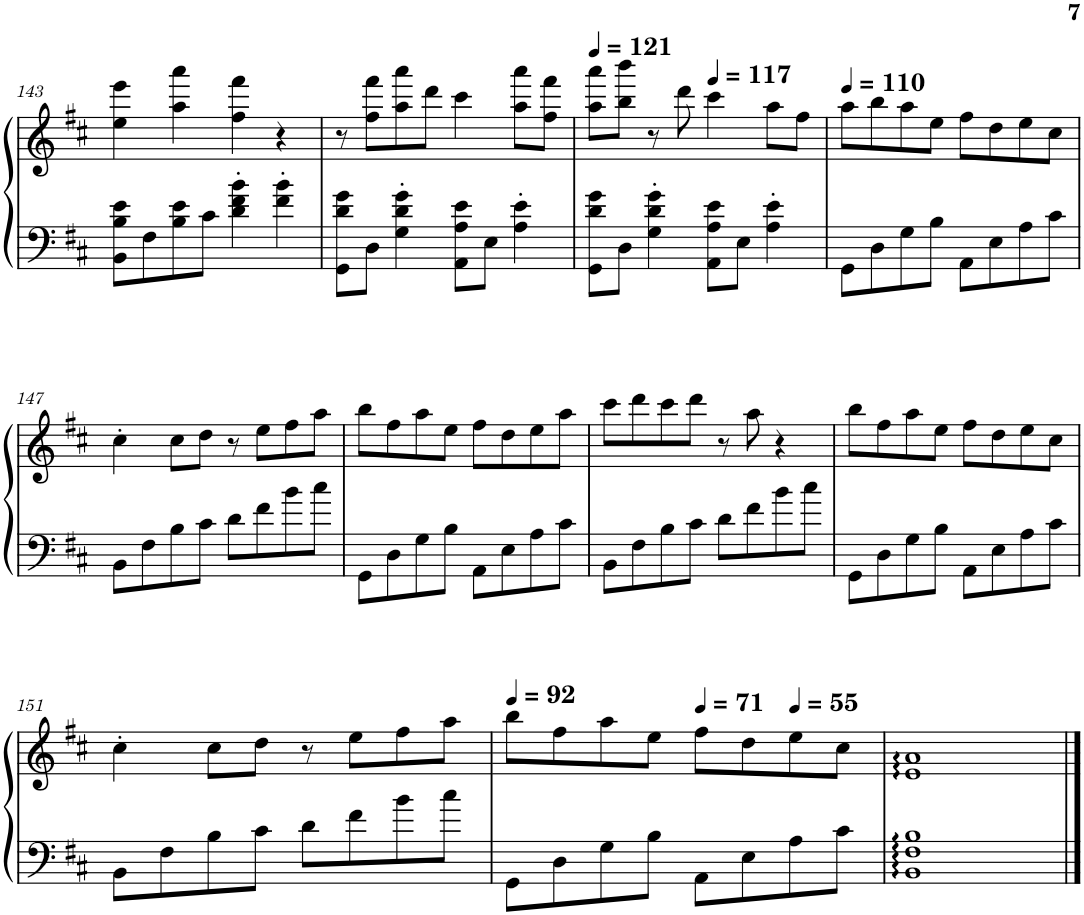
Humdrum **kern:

**kern	**kern
*part1	*part1
*staff2	*staff1
*I"钢琴, Piano 1	*
*I'Pno.	*
!!LO:PB:g=z
*clefF4	*clefG2
*k[f#c#]	*k[f#c#]
*M4/4	*M4/4
=143	=143
8BB\ 8B\ 8e\L	4ee\ 4eee\
8F#\	.
8B\ 8e\	4aa\ 4aaa\
8c#\J	.
4d\' 4f#\' 4b\'	4ff#\ 4fff#\
4f#\' 4b\'	4r
=144	=144
8GG\ 8d\ 8g\L	8r
8D\J	8ff#\ 8fff#\L
4G\' 4d\' 4g\'	8aa\ 8aaa\
.	8ddd\J
8AA\ 8A\ 8e\L	4ccc#\
8E\J	.
4A\' 4e\'	8aa\ 8aaa\L
.	8ff#\ 8fff#\J
=145	=145
*	*MM121
8GG\ 8d\ 8g\L	8aa\ 8aaa\L
8D\J	8bb\ 8bbb\J
4G\' 4d\' 4g\'	8r
.	8ddd\
*	*MM117
8AA\ 8A\ 8e\L	4ccc#\
8E\J	.
4A\' 4e\'	8aa\L
.	8ff#\J
=146	=146
*	*MM110
8GG\L	8aa\L
8D\	8bb\
8G\	8aa\
8B\J	8ee\J
8AA\L	8ff#\L
8E\	8dd\
8A\	8ee\
8c#\J	8cc#\J
!!LO:LB:g=z
=147	=147
8BB\L	4cc#'\
8F#\	.
8B\	8cc#\L
8c#\J	8dd\J
8d\L	8r
8f#\	8ee\L
8b\	8ff#\
8cc#\J	8aa\J
=148	=148
8GG\L	8bb\L
8D\	8ff#\
8G\	8aa\
8B\J	8ee\J
8AA\L	8ff#\L
8E\	8dd\
8A\	8ee\
8c#\J	8aa\J
=149	=149
8BB\L	8ccc#\L
8F#\	8ddd\
8B\	8ccc#\
8c#\J	8ddd\J
8d\L	8r
8f#\	8aa\
8b\	4r
8cc#\J	.
=150	=150
8GG\L	8bb\L
8D\	8ff#\
8G\	8aa\
8B\J	8ee\J
8AA\L	8ff#\L
8E\	8dd\
8A\	8ee\
8c#\J	8cc#\J
!!LO:LB:g=z
=151	=151
8BB\L	4cc#'\
8F#\	.
8B\	8cc#\L
8c#\J	8dd\J
8d\L	8r
8f#\	8ee\L
8b\	8ff#\
8cc#\J	8aa\J
=152	=152
*	*MM92
8GG\L	8bb\L
8D\	8ff#\
8G\	8aa\
8B\J	8ee\J
*	*MM71
8AA\L	8ff#\L
8E\	8dd\
*	*MM55
8A\	8ee\
8c#\J	8cc#\J
=153	=153
1BB: 1F#: 1B:	1e: 1a:
==	==
*-	*-
